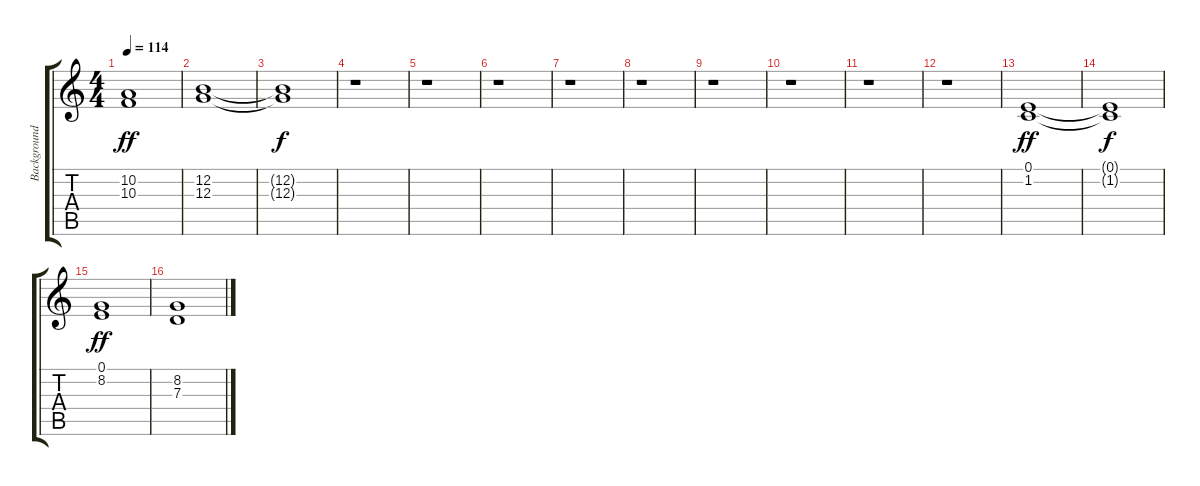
\track ("Background vocals" "Background") {instrument choiraahs}
\staff {score tabs}
\tuning (E4 B3 G3 D3 A2 E2) {hide}
\ts (4 4)
\tempo 114
\clef g2
\ks c
(10.2 10.3).1{dy ff} |
(12.2 12.3).1 |
(12.2{t} 12.3{t}).1{dy f} |
r.1 |
r.1 |
r.1 |
r.1 |
r.1 |
r.1 |
r.1 |
r.1 |
r.1 |
(0.1 1.2).1{dy ff} |
(0.1{t} 1.2{t}).1{dy f} |
(0.1 8.2).1{dy ff} |
(8.2 7.3).1
